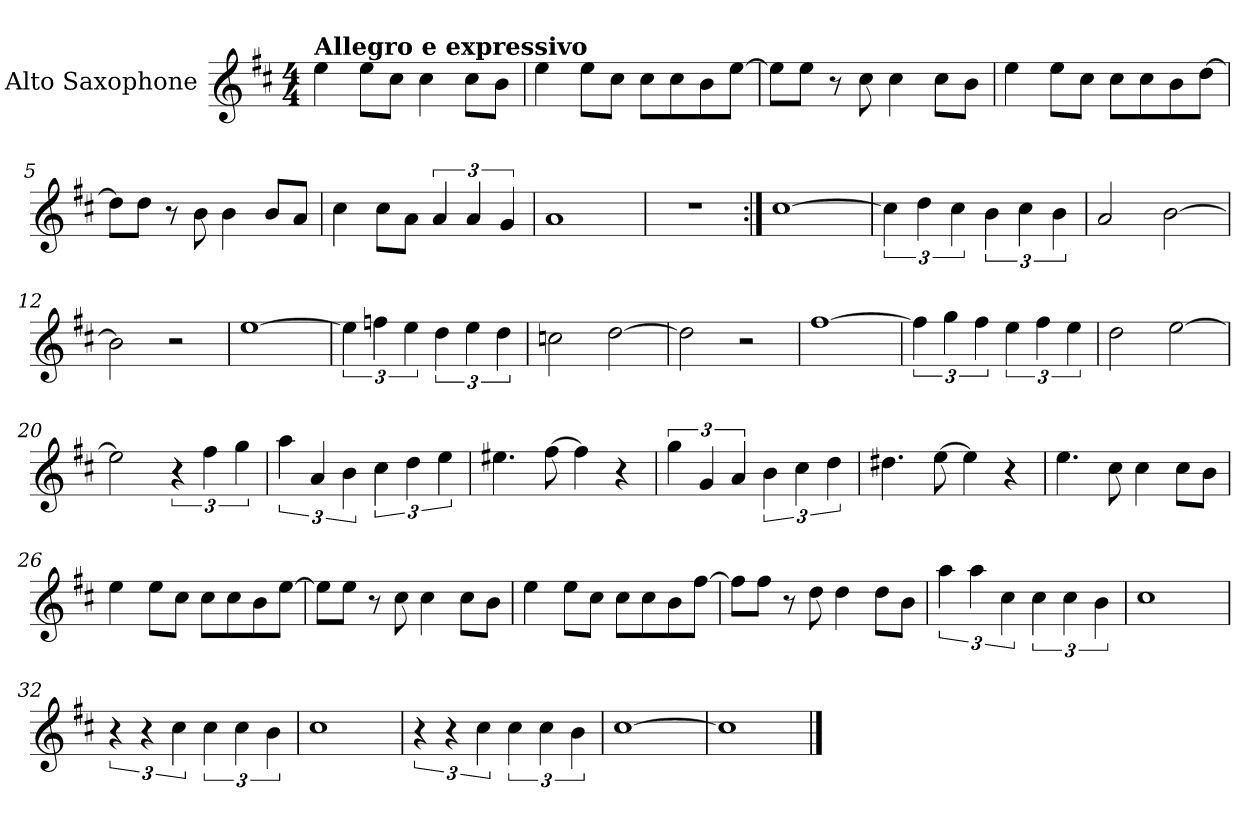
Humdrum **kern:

**kern
*part1
*staff1
*I"Alto Saxophone
*I'A. Sax
*clefG2
*ITrd5c9
*k[b-]
*M4/4
=1
!LO:TX:a:B:t=Allegro e expressivo
4g\
8g\L
8e\J
4e\
8e\L
8d\J
=2
4g\
8g\L
8e\J
8e\L
8e\
8d\
[8g\J
=3
8g\L]
8g\J
8r
8e\
4e\
8e\L
8d\J
=4
4g\
8g\L
8e\J
8e\L
8e\
8d\
[8f\J
=5
8f\L]
8f\J
8r
8d\
4d\
8d/L
8c/J
!!LO:LB:g=z
=6
4e\
8e\L
8c\J
6c/
6c/
6B-/
=7
1c
=8
1r
=9:|!
[1e
=10
6e\]
6f\
6e\
6d\
6e\
6d\
=11
2c/
[2d\
=12
2d\]
2r
=13
[1g
=14
6g\]
6a-X\
6g\
6f\
6g\
6f\
!!LO:LB:g=z
=15
2e-X\
[2f\
=16
2f\]
2r
=17
[1a
=18
6a\]
6b-\
6a\
6g\
6a\
6g\
=19
2f\
[2g\
=20
2g\]
6r
6a\
6b-\
=21
6cc\
6c/
6d\
6e\
6f\
6g\
=22
4.g#X\
[8a\
4a\]
4r
!!LO:LB:g=z
=23
6b-\
6B-/
6c/
6d\
6e\
6f\
=24
4.f#X\
[8g\
4g\]
4r
=25
4.g\
8e\
4e\
8e\L
8d\J
=26
4g\
8g\L
8e\J
8e\L
8e\
8d\
[8g\J
=27
8g\L]
8g\J
8r
8e\
4e\
8e\L
8d\J
=28
4g\
8g\L
8e\J
8e\L
8e\
8d\
[8a\J
!!LO:LB:g=z
=29
8a\L]
8a\J
8r
8f\
4f\
8f\L
8d\J
=30
6cc\
6cc\
6e\
6e\
6e\
6d\
=31
1e
=32
6r
6r
6e\
6e\
6e\
6d\
=33
1e
=34
6r
6r
6e\
6e\
6e\
6d\
=35
[1e
=36
1e]
==
*-
